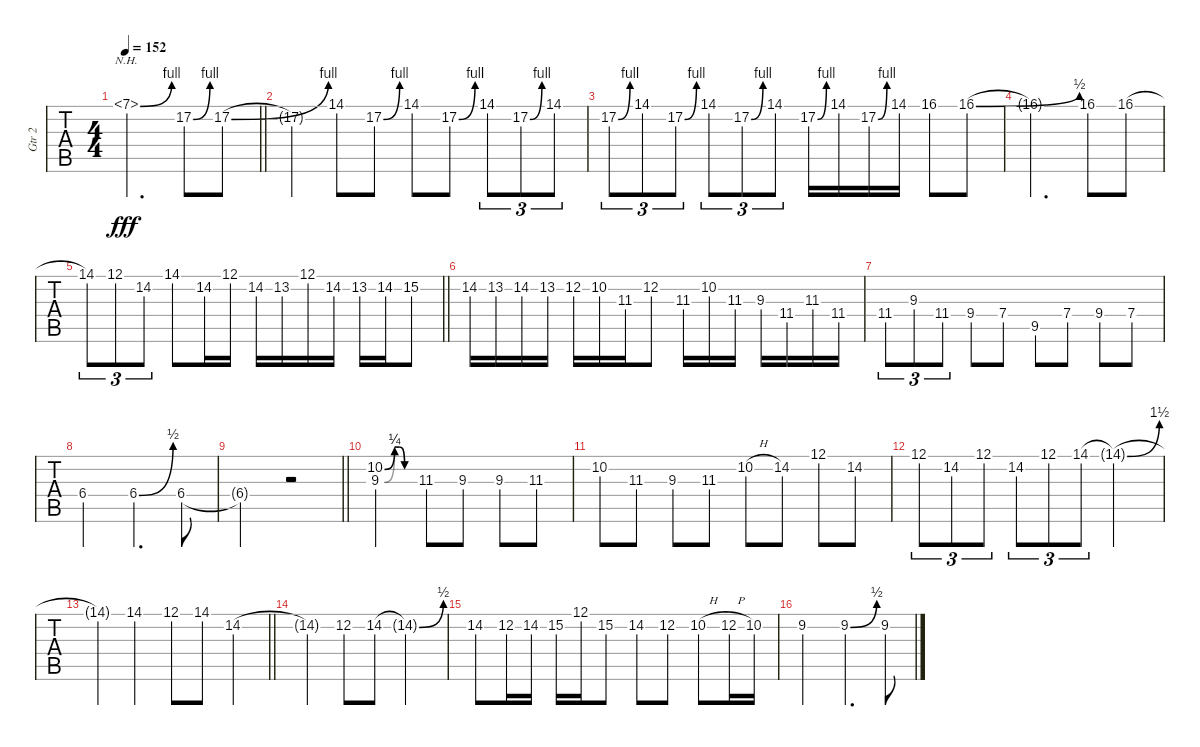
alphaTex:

\track ("Gtr 2" "Gtr 2") {instrument distortionguitar}
\staff {tabs}
\tuning (E4 B3 G3 D3 A2 E2) {hide}
\ts (4 4)
\tempo 152
\clef g2
\barLineRight lightlight
\ks c
7.1{be (bend 0 0 60 4) nh}.2{d dy fff} 17.2{be (bend 0 0 60 4)}.8 17.2{be (bend 0 0 60 4)}.8 |
17.2{t}.4 14.1.8 17.2{be (bend 0 0 60 4)}.8 14.1.8 17.2{be (bend 0 0 60 4)}.8 14.1.8{tu (3 2)} 17.2{be (bend 0 0 60 4)}.8{tu (3 2)} 14.1.8{tu (3 2)} |
17.2{be (bend 0 0 60 4)}.8{tu (3 2)} 14.1.8{tu (3 2)} 17.2{be (bend 0 0 60 4)}.8{tu (3 2)} 14.1.8{tu (3 2)} 17.2{be (bend 0 0 60 4)}.8{tu (3 2)} 14.1.8{tu (3 2)} 17.2{be (bend 0 0 60 4)}.16 14.1.16 17.2{be (bend 0 0 60 4)}.16 14.1.16 16.1.8 16.1{be (bend 0 0 60 2)}.8 |
16.1{t}.2{d} 16.1.8 16.1{h}.8 |
\barLineRight lightlight
14.1.8{tu (3 2)} 12.1.8{tu (3 2)} 14.2.8{tu (3 2)} 14.1.8 14.2.16 12.1.16 14.2.16 13.2.16 12.1.16 14.2.16 13.2.16 14.2.16 15.2.8 |
14.2.16 13.2.16 14.2.16 13.2.16 12.2.16 10.2.16 11.3.16 12.2.8 11.3.16 10.2.16 11.3.16 9.3.16 11.4.16 11.3.16 11.4.16 |
11.4.8{tu (3 2)} 9.3.8{tu (3 2)} 11.4.8{tu (3 2)} 9.4.8 7.4.8 9.5.8 7.4.8 9.4.8 7.4.8 |
6.4.2 6.4{be (bend 0 0 60 2)}.4{d} 6.4.8 |
\barLineRight lightlight
6.4{t}.2 r.2 |
(10.2{be (custom 0 0 20 1 30 1 40 0 60 0)} 9.3{be (custom 0 0 20 1 30 1 40 0 60 0)}).2 11.3.8 9.3.8 9.3.8 11.3.8 |
10.2.8 11.3.8 9.3.8 11.3.8 10.2{h}.8 14.2.8 12.1.8 14.2.8 |
12.1.8{tu (3 2)} 14.2.8{tu (3 2)} 12.1.8{tu (3 2)} 14.2.8{tu (3 2)} 12.1.8{tu (3 2)} 14.1.8{tu (3 2)} 14.1{be (bend 0 0 60 6) t}.2 |
\barLineRight lightlight
14.1{t}.4 14.1.4 12.1.8 14.1.8 14.2.4 |
14.2{t}.4 12.2.8 14.2.8 14.2{be (bend 0 0 60 2) t}.2 |
14.2.8 12.2.16 14.2.16 15.2.16 12.1.16 15.2.8 14.2.8 12.2.8 10.2{h}.8 12.2{h}.16 10.2.16 |
9.2.2 9.2{be (bend 0 0 60 2)}.4{d} 9.2.8
